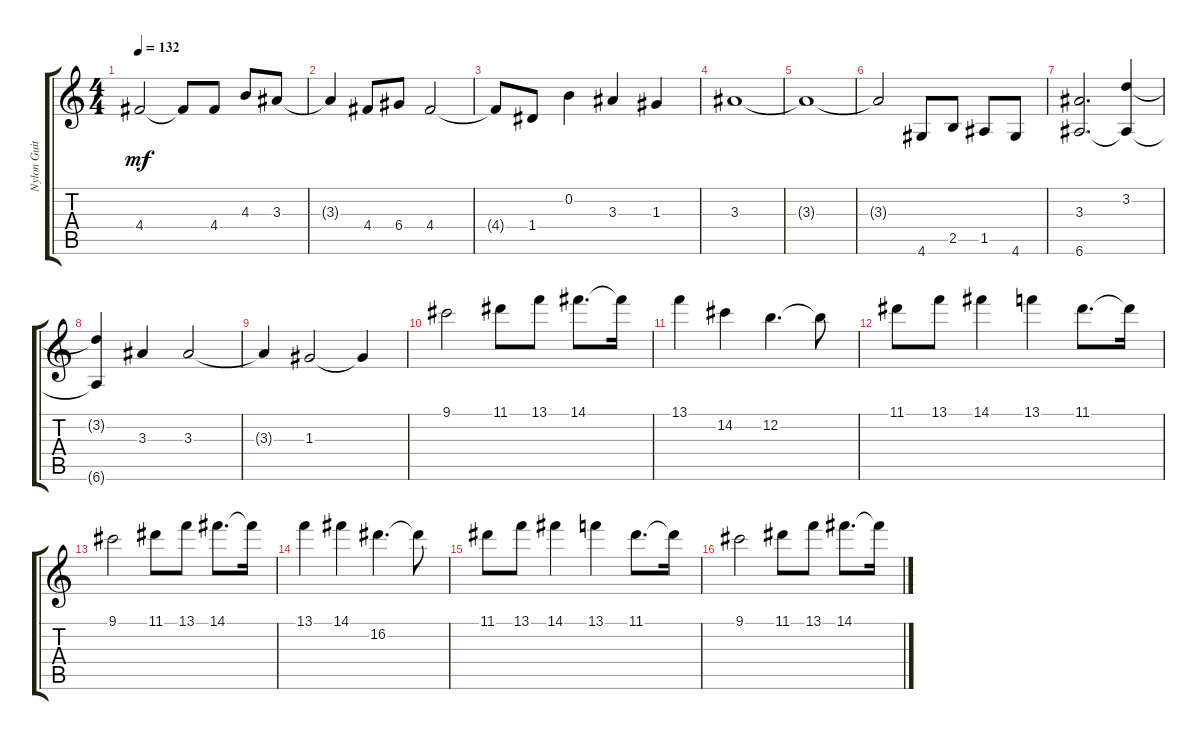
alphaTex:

\track ("Nylon Guitar" "Nylon Guit") {instrument acousticguitarnylon}
\staff {score tabs}
\tuning (E4 B3 G3 D3 A2 E2) {hide}
\ts (4 4)
\tempo 132
\clef g2
\ks c
4.4.2{dy mf} 4.4{t}.8 4.4.8 4.3.8 3.3.8 |
3.3{t}.4 4.4.8 6.4.8 4.4.2 |
4.4{t}.8 1.4.8 0.2.4 3.3.4 1.3.4 |
3.3.1 |
3.3{t}.1 |
3.3{t}.2 4.6.8 2.5.8 1.5.8 4.6.8 |
(3.3 6.6).2{d} (3.2 6.6{t}).4 |
(3.2{t} 6.6{t}).4 3.3.4 3.3.2 |
3.3{t}.4 1.3.2 1.3{t}.4 |
9.1.2 11.1.8 13.1.8 14.1.8{d} 14.1{t}.16 |
13.1.4 14.2.4 12.2.4{d} 12.2{t}.8 |
11.1.8 13.1.8 14.1.4 13.1.4 11.1.8{d} 11.1{t}.16 |
9.1.2 11.1.8 13.1.8 14.1.8{d} 14.1{t}.16 |
13.1.4 14.1.4 16.2.4{d} 16.2{t}.8 |
11.1.8 13.1.8 14.1.4 13.1.4 11.1.8{d} 11.1{t}.16 |
9.1.2 11.1.8 13.1.8 14.1.8{d} 14.1{t}.16
